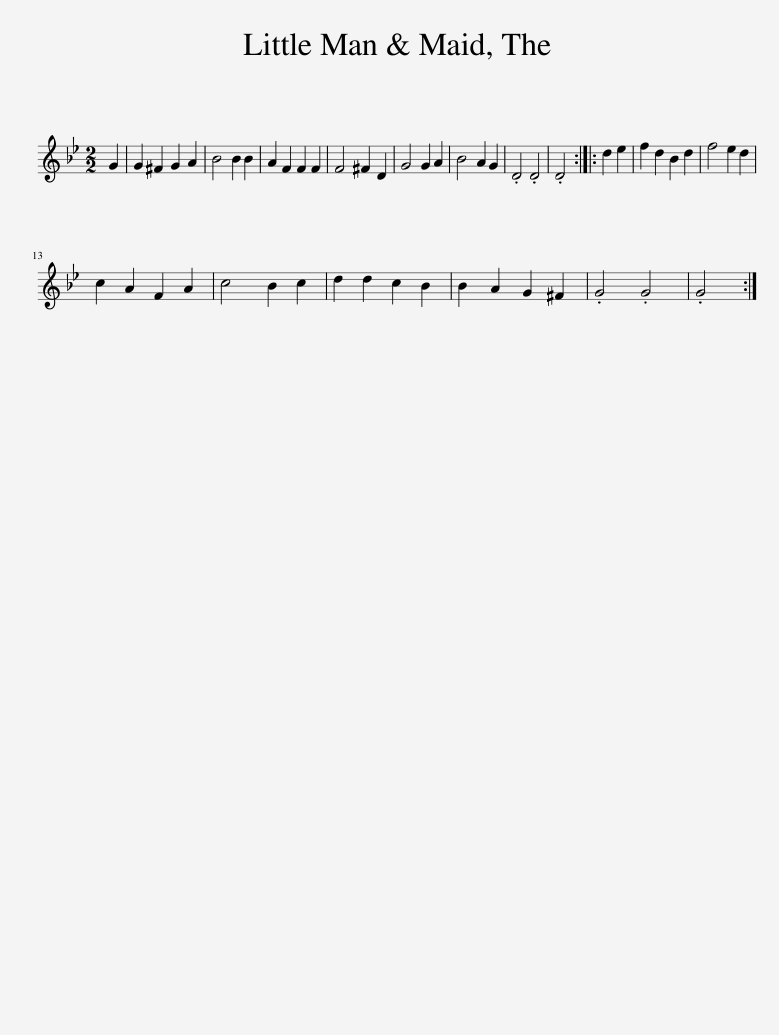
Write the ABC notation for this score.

X:1
L:1/8
M:2/2
I:linebreak $
K:Gmin
V:1 treble
V:1
 G2 | G2 ^F2 G2 A2 | B4 B2 B2 | A2 F2 F2 F2 | F4 ^F2 D2 | %5
 G4 G2 A2 | B4 A2 G2 | .D4 .D4 | .D4 :: d2 e2 | %10
 f2 d2 B2 d2 | f4 e2 d2 |$ c2 A2 F2 A2 | c4 B2 c2 | d2 d2 c2 B2 | %15
 B2 A2 G2 ^F2 | .G4 .G4 | .G4 :| %18
